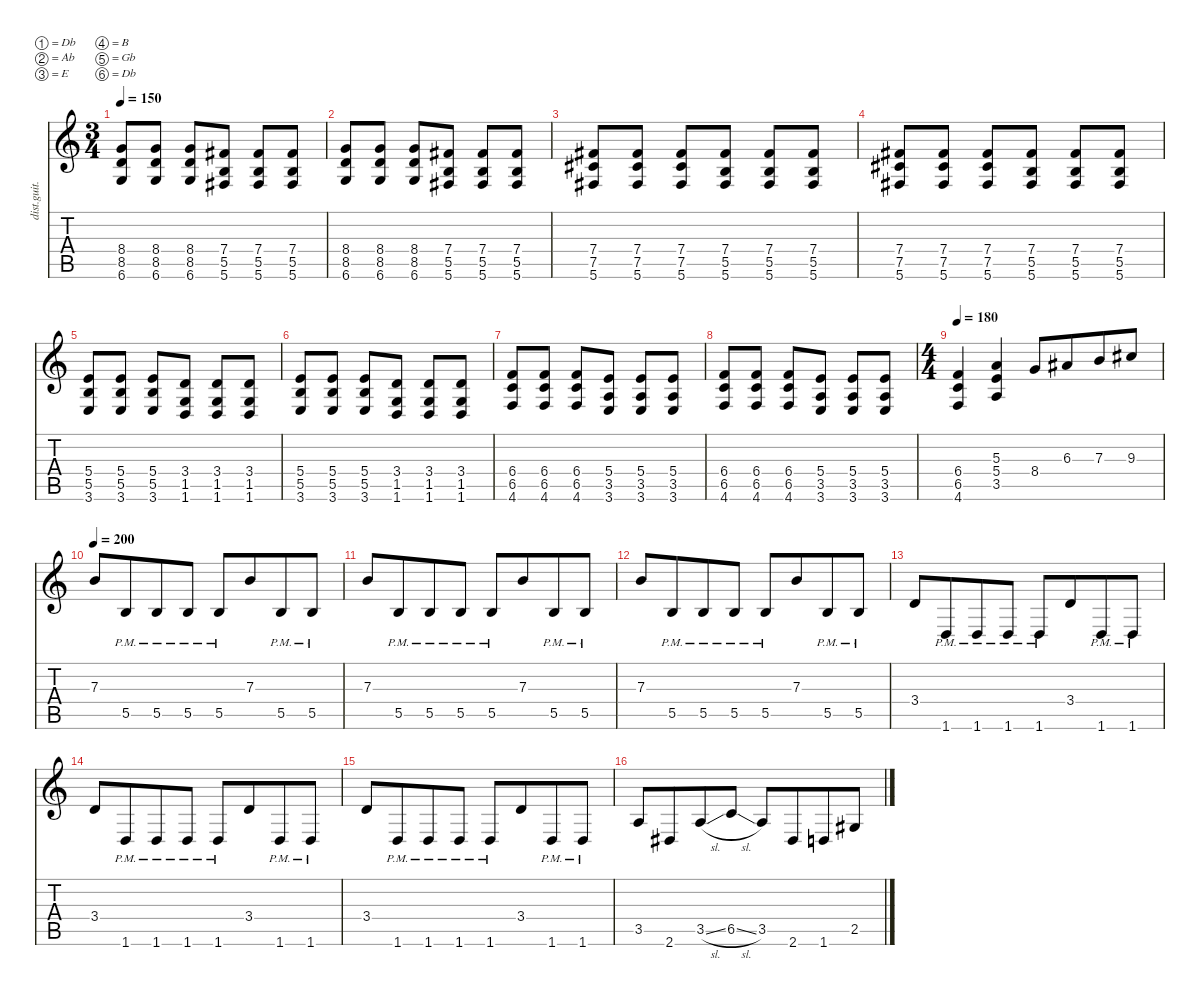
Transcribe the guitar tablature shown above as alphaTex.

\defaultSystemsLayout 4
\hideDynamics
\bracketExtendMode nobrackets
\otherSystemsTrackNameOrientation horizontal
\track ("P. Waggoner Gtr." "dist.guit.") {instrument distortionguitar}
\staff {score tabs}
\tuning (Db4 Ab3 E3 B2 Gb2 Db2)
\ts (3 4)
\tempo 150
\clef g2
\ks c
(8.4 8.5 6.6).8{dy f beam Up} (8.4 8.5 6.6).8{beam Up} (8.4 8.5 6.6).8{beam Up} (7.4{acc #} 5.5 5.6{acc #}).8{beam Up} (7.4{acc #} 5.5 5.6{acc #}).8{beam Up} (7.4{acc #} 5.5 5.6{acc #}).8{beam Up} |
(8.4 8.5 6.6).8{beam Up} (8.4 8.5 6.6).8{beam Up} (8.4 8.5 6.6).8{beam Up} (7.4{acc #} 5.5 5.6{acc #}).8{beam Up} (7.4{acc #} 5.5 5.6{acc #}).8{beam Up} (7.4{acc #} 5.5 5.6{acc #}).8{beam Up} |
(7.4{acc #} 7.5{acc #} 5.6{acc #}).8{beam Up} (7.4{acc #} 7.5{acc #} 5.6{acc #}).8{beam Up} (7.4{acc #} 7.5{acc #} 5.6{acc #}).8{beam Up} (7.4{acc #} 5.5 5.6{acc #}).8{beam Up} (7.4{acc #} 5.5 5.6{acc #}).8{beam Up} (7.4{acc #} 5.5 5.6{acc #}).8{beam Up} |
(7.4{acc #} 7.5{acc #} 5.6{acc #}).8{beam Up} (7.4{acc #} 7.5{acc #} 5.6{acc #}).8{beam Up} (7.4{acc #} 7.5{acc #} 5.6{acc #}).8{beam Up} (7.4{acc #} 5.5 5.6{acc #}).8{beam Up} (7.4{acc #} 5.5 5.6{acc #}).8{beam Up} (7.4{acc #} 5.5 5.6{acc #}).8{beam Up} |
(5.4 5.5 3.6).8{beam Up} (5.4 5.5 3.6).8{beam Up} (5.4 5.5 3.6).8{beam Up} (3.4 1.5 1.6).8{beam Up} (3.4 1.5 1.6).8{beam Up} (3.4 1.5 1.6).8{beam Up} |
(5.4 5.5 3.6).8{beam Up} (5.4 5.5 3.6).8{beam Up} (5.4 5.5 3.6).8{beam Up} (3.4 1.5 1.6).8{beam Up} (3.4 1.5 1.6).8{beam Up} (3.4 1.5 1.6).8{beam Up} |
(6.4 6.5 4.6).8{beam Up} (6.4 6.5 4.6).8{beam Up} (6.4 6.5 4.6).8{beam Up} (5.4 3.5 3.6).8{beam Up} (5.4 3.5 3.6).8{beam Up} (5.4 3.5 3.6).8{beam Up} |
(6.4 6.5 4.6).8{beam Up} (6.4 6.5 4.6).8{beam Up} (6.4 6.5 4.6).8{beam Up} (5.4 3.5 3.6).8{beam Up} (5.4 3.5 3.6).8{beam Up} (5.4 3.5 3.6).8{beam Up} |
\ts (4 4)
\beaming (8 4 4)
\tempo 180
(6.4 6.5 4.6).4{beam Up} (5.3 5.4 3.5).4{beam Up} 8.4.8{beam Up} 6.3{acc #}.8{beam Up} 7.3.8{beam Up} 9.3{acc #}.8{beam Up} |
\tempo 200
7.3.8{beam Up} 5.5{pm}.8{beam Up} 5.5{pm}.8{beam Up} 5.5{pm}.8{beam Up} 5.5{pm}.8{beam Up} 7.3.8{beam Up} 5.5{pm}.8{beam Up} 5.5{pm}.8{beam Up} |
7.3.8{beam Up} 5.5{pm}.8{beam Up} 5.5{pm}.8{beam Up} 5.5{pm}.8{beam Up} 5.5{pm}.8{beam Up} 7.3.8{beam Up} 5.5{pm}.8{beam Up} 5.5{pm}.8{beam Up} |
7.3.8{beam Up} 5.5{pm}.8{beam Up} 5.5{pm}.8{beam Up} 5.5{pm}.8{beam Up} 5.5{pm}.8{beam Up} 7.3.8{beam Up} 5.5{pm}.8{beam Up} 5.5{pm}.8{beam Up} |
3.4.8{beam Up} 1.6{pm}.8{beam Up} 1.6{pm}.8{beam Up} 1.6{pm}.8{beam Up} 1.6{pm}.8{beam Up} 3.4.8{beam Up} 1.6{pm}.8{beam Up} 1.6{pm}.8{beam Up} |
3.4.8{beam Up} 1.6{pm}.8{beam Up} 1.6{pm}.8{beam Up} 1.6{pm}.8{beam Up} 1.6{pm}.8{beam Up} 3.4.8{beam Up} 1.6{pm}.8{beam Up} 1.6{pm}.8{beam Up} |
3.4.8{beam Up} 1.6{pm}.8{beam Up} 1.6{pm}.8{beam Up} 1.6{pm}.8{beam Up} 1.6{pm}.8{beam Up} 3.4.8{beam Up} 1.6{pm}.8{beam Up} 1.6{pm}.8{beam Up} |
3.5.8{beam Up} 2.6{acc #}.8{beam Up} 3.5{sl}.8{beam Up} 6.5{sl}.8{beam Up} 3.5.8{beam Up} 2.6{acc #}.8{beam Up} 1.6.8{beam Up} 2.5{acc #}.8{beam Up}
